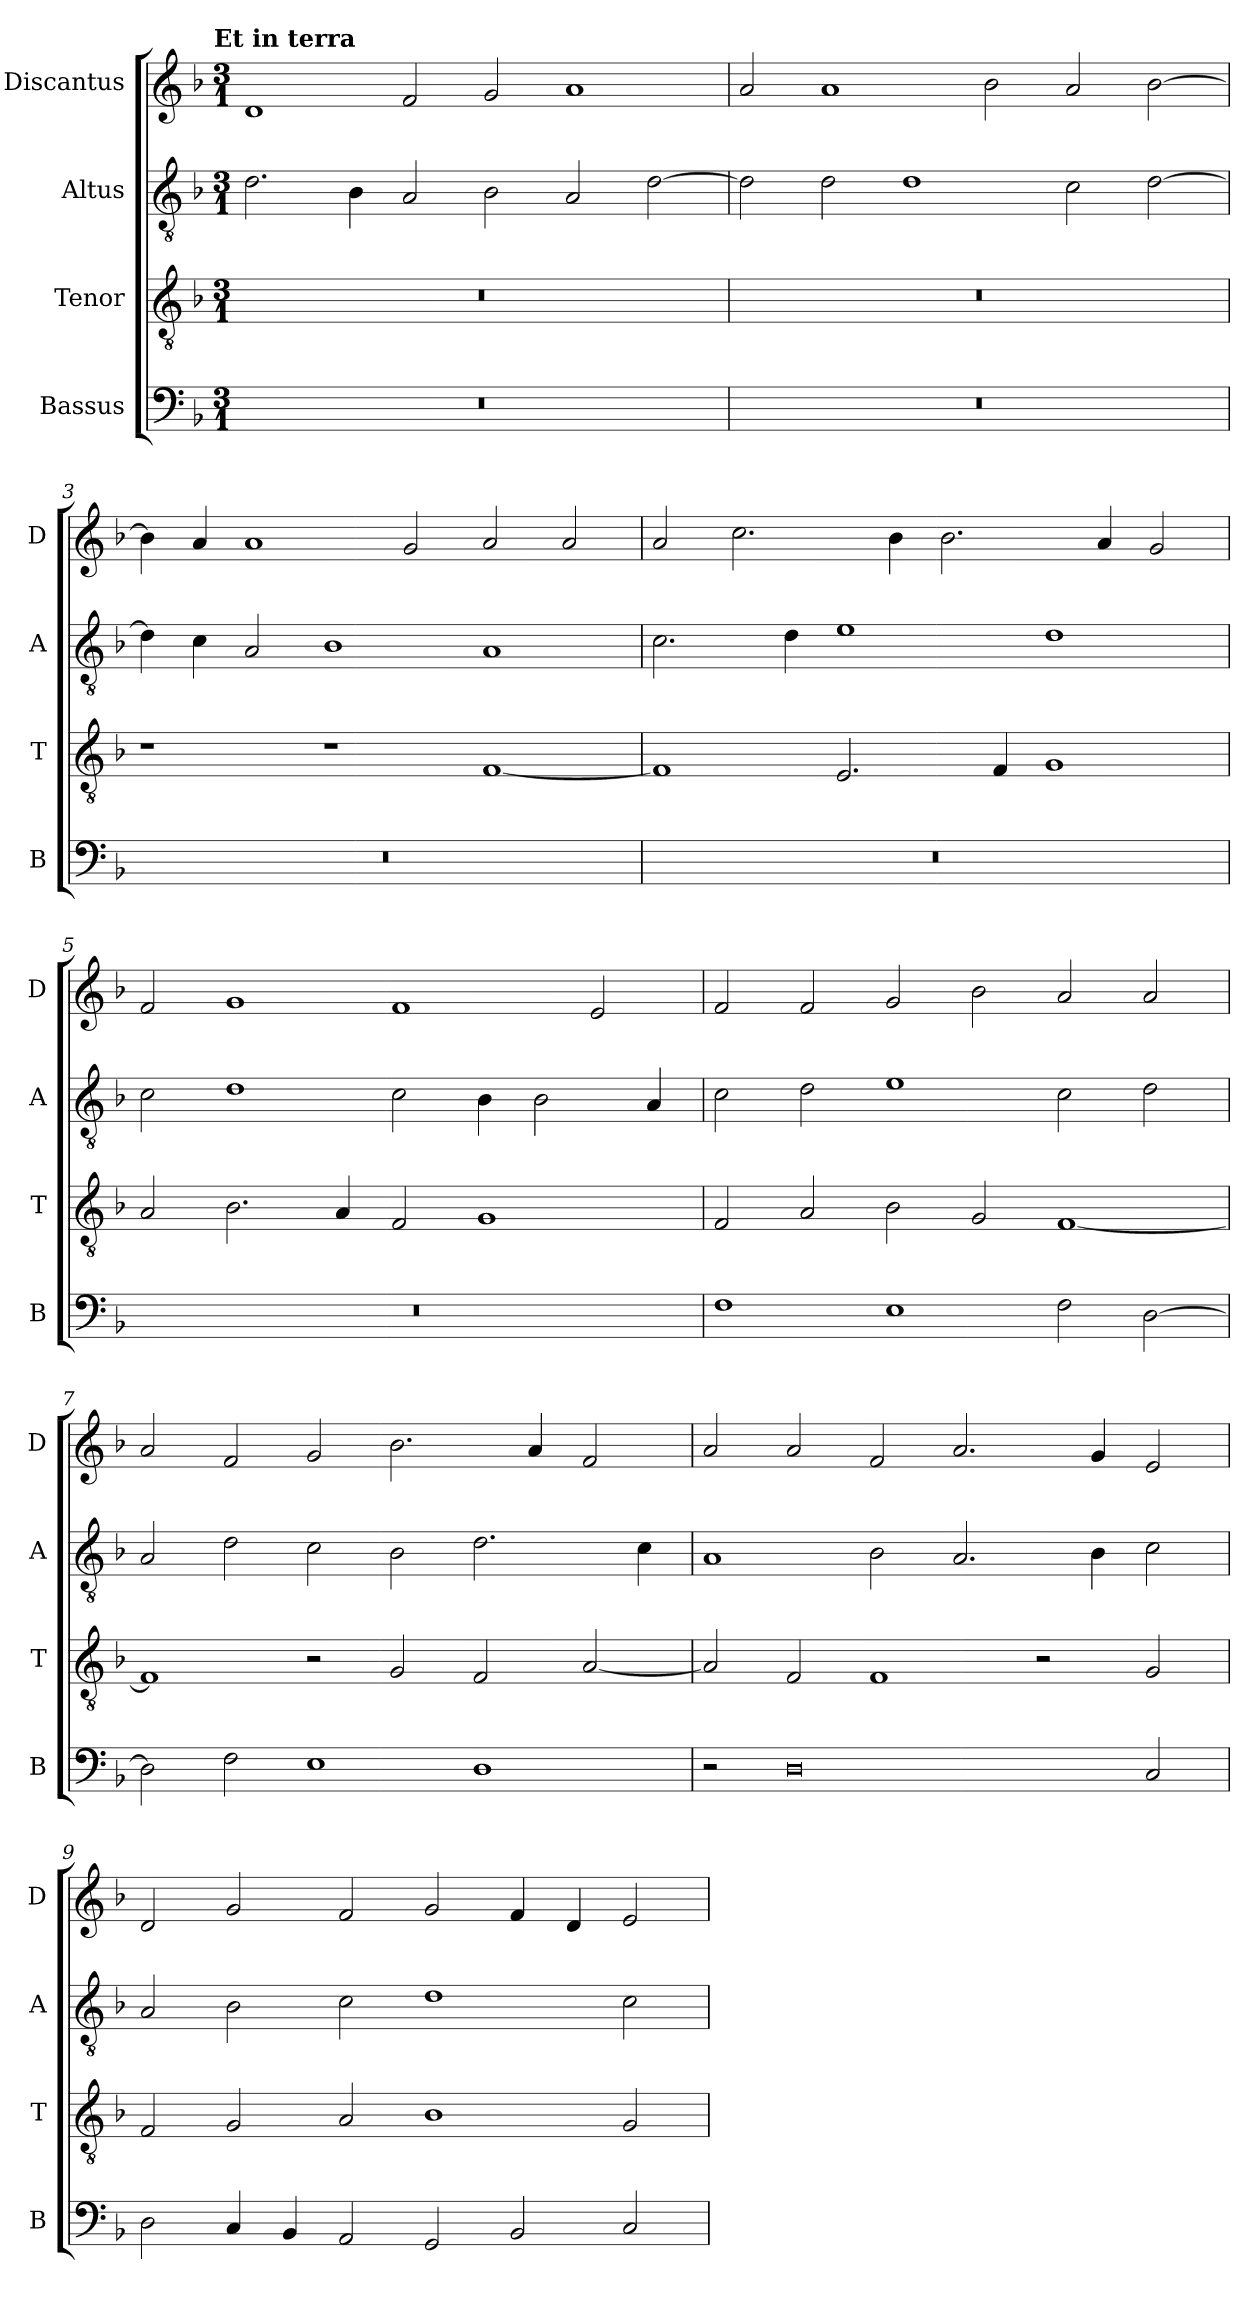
**kern	**kern	**kern	**kern
*part4	*part3	*part2	*part1
*staff4	*staff3	*staff2	*staff1
*I"Bassus	*I"Tenor	*I"Altus	*I"Discantus
*I'B	*I'T	*I'A	*I'D
*clefF4	*clefGv2	*clefGv2	*clefG2
*k[b-]	*k[b-]	*k[b-]	*k[b-]
!!LO:TX:omd:t=Et in terra
*M3/1	*M3/1	*M3/1	*M3/1
=1	=1	=1	=1
0.r	0.r	2.d\	1d
.	.	4B-\	.
.	.	2A/	2f/
.	.	2B-\	2g/
.	.	2A/	1a
.	.	[2d\	.
=2	=2	=2	=2
0.r	0.r	2d\]	2a/
.	.	2d\	1a
.	.	1d	.
.	.	.	2b-\
.	.	2c\	2a/
.	.	[2d\	[2b-\
=3	=3	=3	=3
0.r	1r	4d\]	4b-\]
.	.	4c\	4a/
.	.	2A/	1a
.	1r	1B-	.
.	.	.	2g/
.	[1F	1A	2a/
.	.	.	2a/
=4	=4	=4	=4
0.r	1F]	2.c\	2a/
.	.	.	2.cc\
.	.	4d\	.
.	2.E/	1e	.
.	.	.	4b-\
.	.	.	2.b-\
.	4F/	.	.
.	1G	1d	.
.	.	.	4a/
.	.	.	2g/
=5	=5	=5	=5
0.r	2A/	2c\	2f/
.	2.B-\	1d	1g
.	4A/	.	.
.	2F/	2c\	1f
.	1G	4B-\	.
.	.	2B-\	.
.	.	.	2e/
.	.	4A/	.
=6	=6	=6	=6
1F	2F/	2c\	2f/
.	2A/	2d\	2f/
1E	2B-\	1e	2g/
.	2G/	.	2b-\
2F\	[1F	2c\	2a/
[2D\	.	2d\	2a/
=7	=7	=7	=7
2D\]	1F]	2A/	2a/
2F\	.	2d\	2f/
1E	2r	2c\	2g/
.	2G/	2B-\	2.b-\
1D	2F/	2.d\	.
.	.	.	4a/
.	[2A/	.	2f/
.	.	4c\	.
=8	=8	=8	=8
2r	2A/]	1A	2a/
0D	2F/	.	2a/
.	1F	2B-\	2f/
.	.	2.A/	2.a/
.	2r	.	.
.	.	4B-\	4g/
2C/	2G/	2c\	2e/
=9	=9	=9	=9
2D\	2F/	2A/	2d/
4C/	2G/	2B-\	2g/
4BB-/	.	.	.
2AA/	2A/	2c\	2f/
2GG/	1B-	1d	2g/
2BB-/	.	.	4f/
.	.	.	4d/
2C/	2G/	2c\	2e/
=	=	=	=
*-	*-	*-	*-
